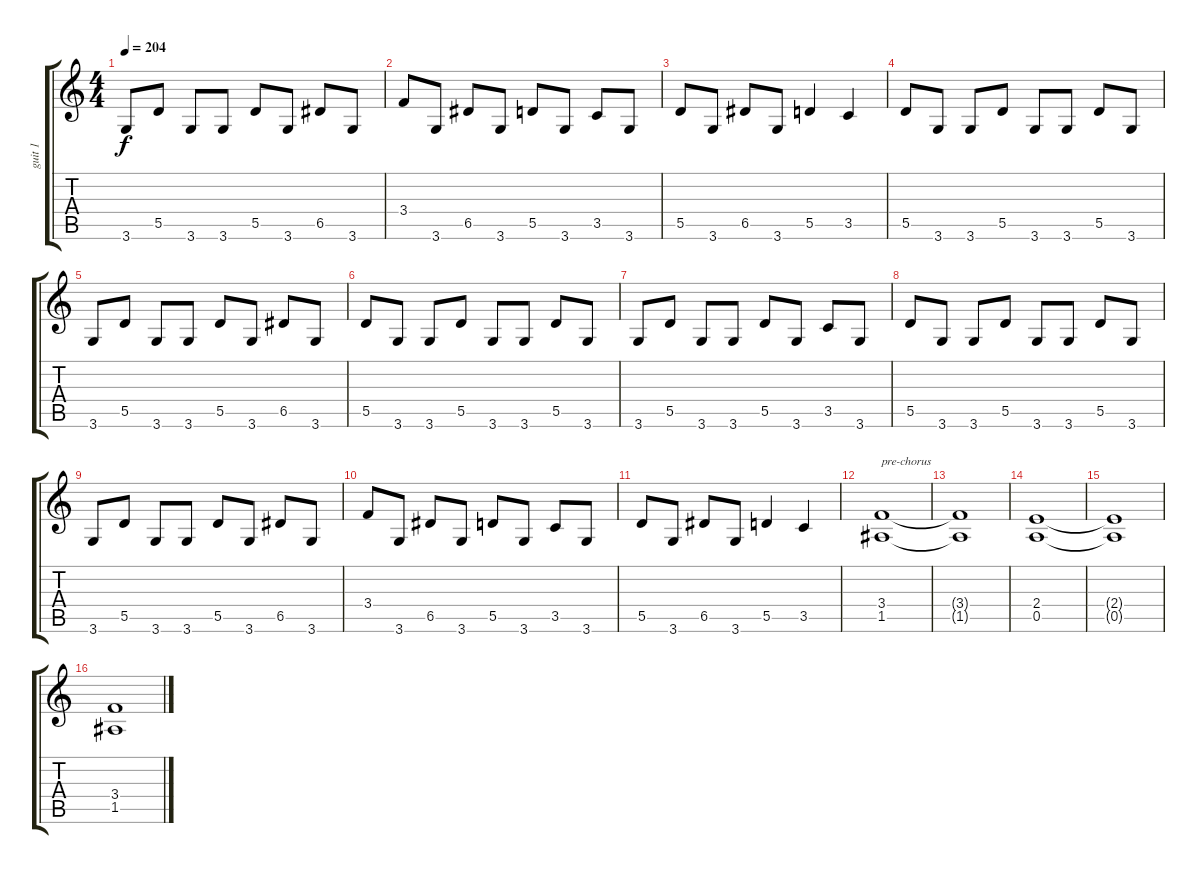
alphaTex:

\track ("guit 1" "guit 1") {instrument distortionguitar}
\staff {score tabs}
\tuning (E4 B3 G3 D3 A2 E2) {hide}
\ts (4 4)
\tempo 204
\clef g2
\ks c
3.6.8{dy f} 5.5.8 3.6.8 3.6.8 5.5.8 3.6.8 6.5.8 3.6.8 |
3.4.8 3.6.8 6.5.8 3.6.8 5.5.8 3.6.8 3.5.8 3.6.8 |
5.5.8 3.6.8 6.5.8 3.6.8 5.5.4 3.5.4 |
5.5.8 3.6.8 3.6.8 5.5.8 3.6.8 3.6.8 5.5.8 3.6.8 |
3.6.8 5.5.8 3.6.8 3.6.8 5.5.8 3.6.8 6.5.8 3.6.8 |
5.5.8 3.6.8 3.6.8 5.5.8 3.6.8 3.6.8 5.5.8 3.6.8 |
3.6.8 5.5.8 3.6.8 3.6.8 5.5.8 3.6.8 3.5.8 3.6.8 |
5.5.8 3.6.8 3.6.8 5.5.8 3.6.8 3.6.8 5.5.8 3.6.8 |
3.6.8 5.5.8 3.6.8 3.6.8 5.5.8 3.6.8 6.5.8 3.6.8 |
3.4.8 3.6.8 6.5.8 3.6.8 5.5.8 3.6.8 3.5.8 3.6.8 |
5.5.8 3.6.8 6.5.8 3.6.8 5.5.4 3.5.4 |
(3.4 1.5).1{txt "pre-chorus"} |
(3.4{t} 1.5{t}).1 |
(2.4 0.5).1 |
(2.4{t} 0.5{t}).1 |
(3.4 1.5).1
